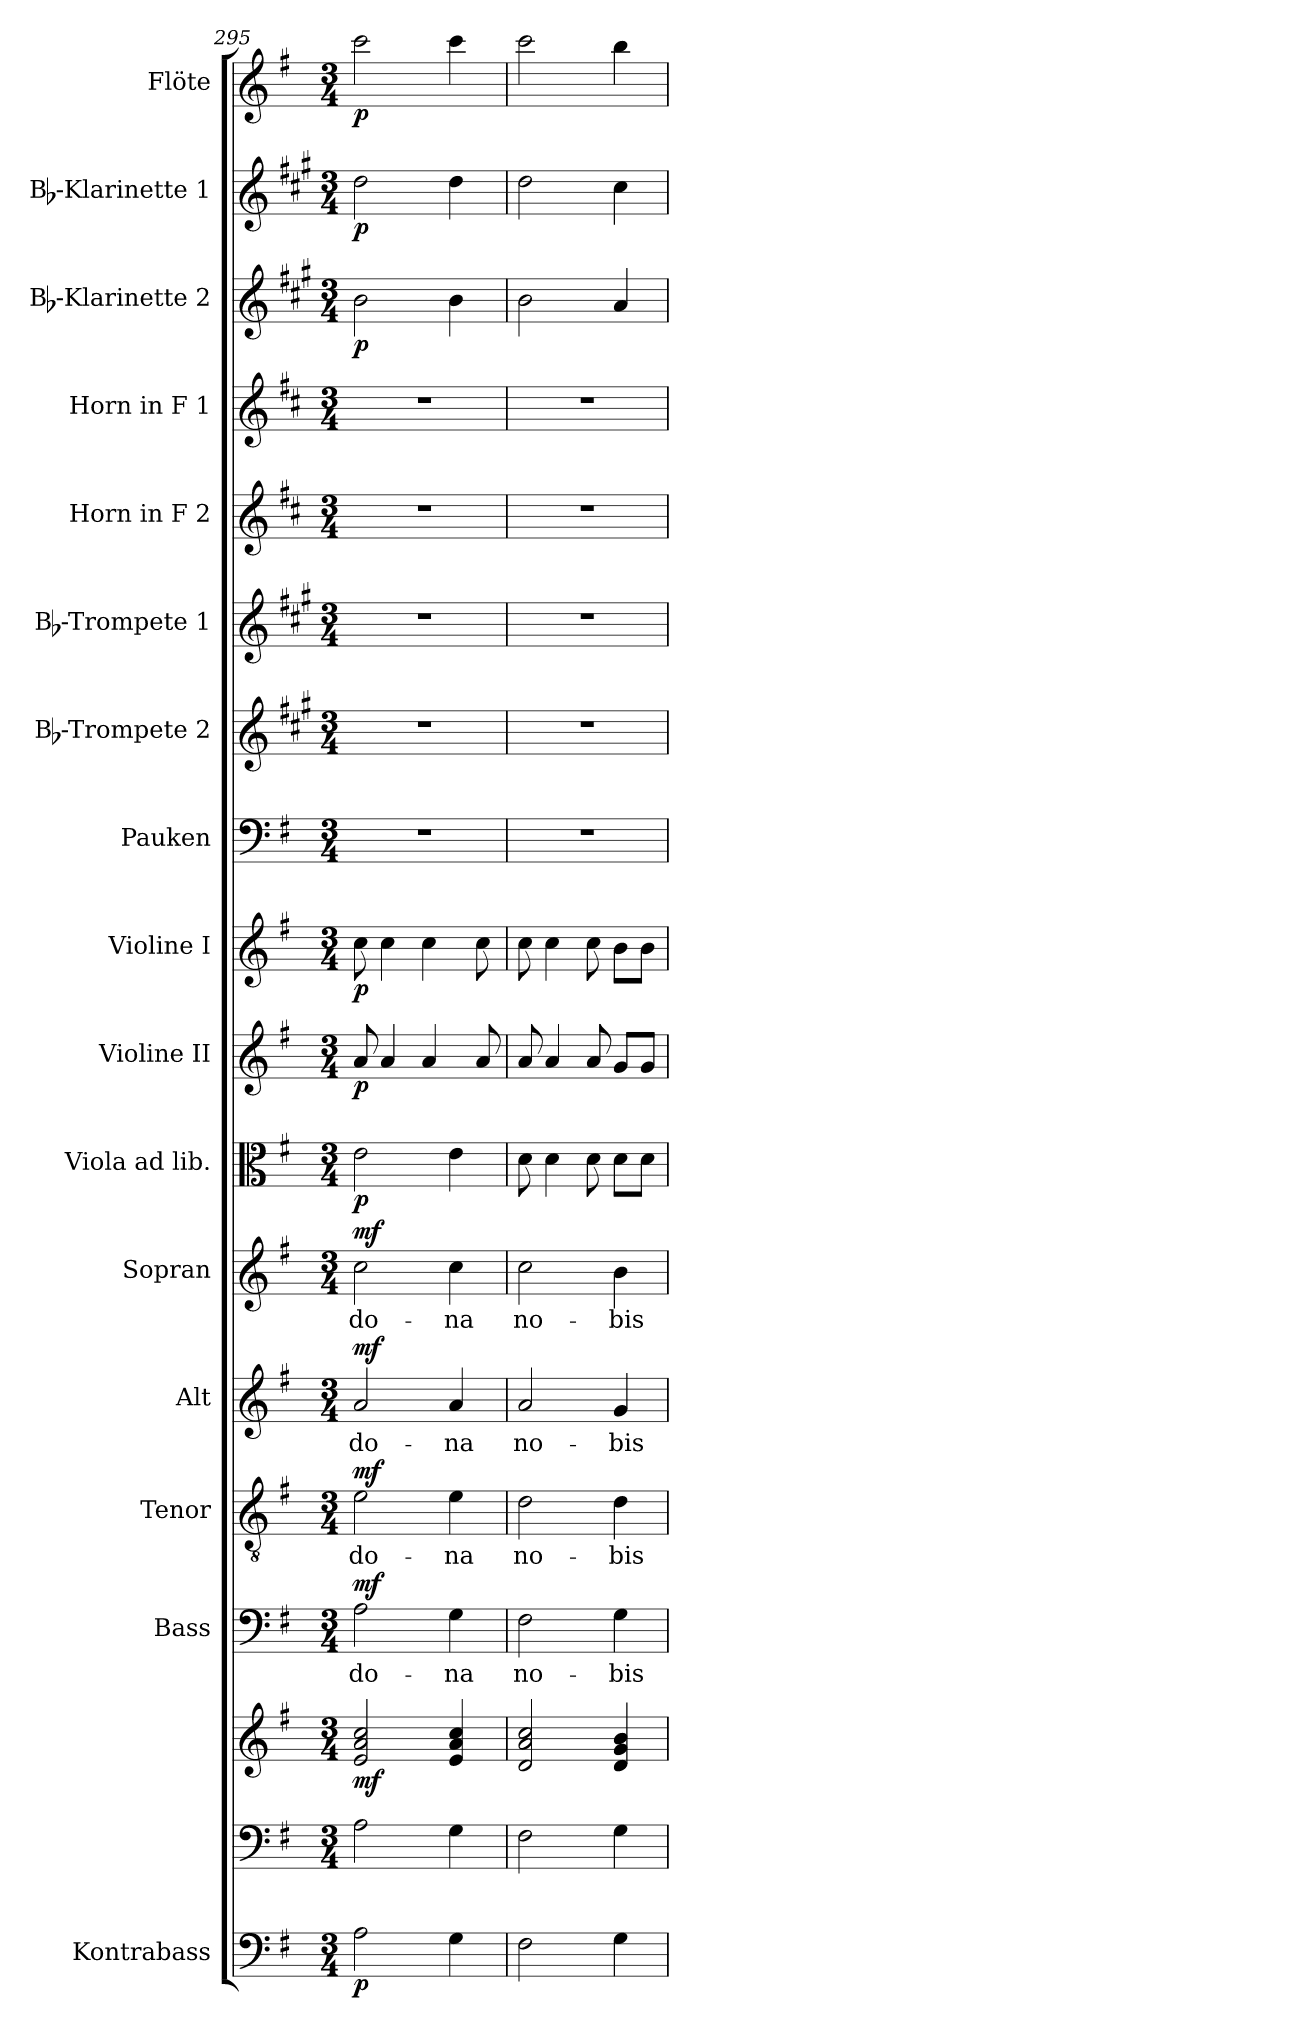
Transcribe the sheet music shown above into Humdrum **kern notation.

**kern	**dynam	**kern	**kern	**dynam	**kern	**text	**dynam	**kern	**text	**dynam	**kern	**text	**dynam	**kern	**text	**dynam	**kern	**dynam	**kern	**dynam	**kern	**dynam	**kern	**kern	**kern	**kern	**kern	**kern	**dynam	**kern	**dynam	**kern	**dynam
*part17	*part17	*part16	*part16	*part16	*part15	*part15	*part15	*part14	*part14	*part14	*part13	*part13	*part13	*part12	*part12	*part12	*part11	*part11	*part10	*part10	*part9	*part9	*part8	*part7	*part6	*part5	*part4	*part3	*part3	*part2	*part2	*part1	*part1
*staff18	*staff18	*staff17	*staff16	*staff16/17	*staff15	*staff15	*staff15	*staff14	*staff14	*staff14	*staff13	*staff13	*staff13	*staff12	*staff12	*staff12	*staff11	*staff11	*staff10	*staff10	*staff9	*staff9	*staff8	*staff7	*staff6	*staff5	*staff4	*staff3	*staff3	*staff2	*staff2	*staff1	*staff1
*I"Kontrabass	*	*	*	*	*I"Bass	*	*	*I"Tenor	*	*	*I"Alt	*	*	*I"Sopran	*	*	*I"Viola ad lib.	*	*I"Violine II	*	*I"Violine I	*	*I"Pauken	*I"Bb-Trompete 2	*I"Bb-Trompete 1	*I"Horn in F 2	*I"Horn in F 1	*I"Bb-Klarinette 2	*	*I"Bb-Klarinette 1	*	*I"Flöte	*
*I'Kb.	*	*	*	*	*I'B.	*	*	*I'T.	*	*	*I'A.	*	*	*I'S.	*	*	*I'Vla.	*	*I'Vl. II	*	*I'Vl. I	*	*I'Pk.	*I'Bb Trp. 2	*I'Bb Trp. 1	*	*	*I'Bb Kl. 2	*	*I'Bb Kl. 1	*	*I'Fl.	*
*clefF4	*	*clefF4	*clefG2	*	*clefF4	*	*	*clefGv2	*	*	*clefG2	*	*	*clefG2	*	*	*clefC3	*	*clefG2	*	*clefG2	*	*clefF4	*clefG2	*clefG2	*clefG2	*clefG2	*clefG2	*	*clefG2	*	*clefG2	*
*ITrd7c12	*	*	*	*	*	*	*	*	*	*	*	*	*	*	*	*	*	*	*	*	*	*	*	*ITrd1c2	*ITrd1c2	*ITrd4c7	*ITrd4c7	*ITrd1c2	*	*ITrd1c2	*	*	*
*k[f#]	*	*k[f#]	*k[f#]	*	*k[f#]	*	*	*k[f#]	*	*	*k[f#]	*	*	*k[f#]	*	*	*k[f#]	*	*k[f#]	*	*k[f#]	*	*k[f#]	*k[f#]	*k[f#]	*k[f#]	*k[f#]	*k[f#]	*	*k[f#]	*	*k[f#]	*
*G:	*	*G:	*G:	*	*G:	*	*	*G:	*	*	*G:	*	*	*G:	*	*	*G:	*	*G:	*	*G:	*	*G:	*G:	*G:	*G:	*G:	*G:	*	*G:	*	*G:	*
*M3/4	*	*M3/4	*M3/4	*	*M3/4	*	*	*M3/4	*	*	*M3/4	*	*	*M3/4	*	*	*M3/4	*	*M3/4	*	*M3/4	*	*M3/4	*M3/4	*M3/4	*M3/4	*M3/4	*M3/4	*	*M3/4	*	*M3/4	*
=295	=295	=295	=295	=295	=295	=295	=295	=295	=295	=295	=295	=295	=295	=295	=295	=295	=295	=295	=295	=295	=295	=295	=295	=295	=295	=295	=295	=295	=295	=295	=295	=295	=295
!	!LO:DY:b	!	!	!LO:DY:b	!	!LO:LY:b	!LO:DY:a	!	!LO:LY:b	!LO:DY:a	!	!LO:LY:b	!LO:DY:a	!	!LO:LY:b	!LO:DY:a	!	!LO:DY:b	!	!LO:DY:b	!	!LO:DY:b	!	!	!	!	!	!	!LO:DY:b	!	!LO:DY:b	!	!LO:DY:b
2AA\	p	2A\	2e/ 2a/ 2cc/	mf	2A\	do-	mf	2e\	do-	mf	2a/	do-	mf	2cc\	do-	mf	2e\	p	8a/	p	8cc\	p	2.r	2.r	2.r	2.r	2.r	2a\	p	2cc\	p	2ccc\	p
.	.	.	.	.	.	.	.	.	.	.	.	.	.	.	.	.	.	.	4a/	.	4cc\	.	.	.	.	.	.	.	.	.	.	.	.
.	.	.	.	.	.	.	.	.	.	.	.	.	.	.	.	.	.	.	4a/	.	4cc\	.	.	.	.	.	.	.	.	.	.	.	.
!	!	!	!	!	!	!LO:LY:b	!	!	!LO:LY:b	!	!	!LO:LY:b	!	!	!LO:LY:b	!	!	!	!	!	!	!	!	!	!	!	!	!	!	!	!	!	!
4GG\	.	4G\	4e/ 4a/ 4cc/	.	4G\	-na	.	4e\	-na	.	4a/	-na	.	4cc\	-na	.	4e\	.	.	.	.	.	.	.	.	.	.	4a\	.	4cc\	.	4ccc\	.
.	.	.	.	.	.	.	.	.	.	.	.	.	.	.	.	.	.	.	8a/	.	8cc\	.	.	.	.	.	.	.	.	.	.	.	.
=296	=296	=296	=296	=296	=296	=296	=296	=296	=296	=296	=296	=296	=296	=296	=296	=296	=296	=296	=296	=296	=296	=296	=296	=296	=296	=296	=296	=296	=296	=296	=296	=296	=296
!	!	!	!	!	!	!LO:LY:b	!	!	!LO:LY:b	!	!	!LO:LY:b	!	!	!LO:LY:b	!	!	!	!	!	!	!	!	!	!	!	!	!	!	!	!	!	!
2FF#\	.	2F#\	2d/ 2a/ 2cc/	.	2F#\	no-	.	2d\	no-	.	2a/	no-	.	2cc\	no-	.	8d\	.	8a/	.	8cc\	.	2.r	2.r	2.r	2.r	2.r	2a\	.	2cc\	.	2ccc\	.
.	.	.	.	.	.	.	.	.	.	.	.	.	.	.	.	.	4d\	.	4a/	.	4cc\	.	.	.	.	.	.	.	.	.	.	.	.
.	.	.	.	.	.	.	.	.	.	.	.	.	.	.	.	.	8d\	.	8a/	.	8cc\	.	.	.	.	.	.	.	.	.	.	.	.
!	!	!	!	!	!	!LO:LY:b	!	!	!LO:LY:b	!	!	!LO:LY:b	!	!	!LO:LY:b	!	!	!	!	!	!	!	!	!	!	!	!	!	!	!	!	!	!
4GG\	.	4G\	4d/ 4g/ 4b/	.	4G\	-bis	.	4d\	-bis	.	4g/	-bis	.	4b\	-bis	.	8d\L	.	8g/L	.	8b\L	.	.	.	.	.	.	4g/	.	4b\	.	4bb\	.
.	.	.	.	.	.	.	.	.	.	.	.	.	.	.	.	.	8d\J	.	8g/J	.	8b\J	.	.	.	.	.	.	.	.	.	.	.	.
=	=	=	=	=	=	=	=	=	=	=	=	=	=	=	=	=	=	=	=	=	=	=	=	=	=	=	=	=	=	=	=	=	=
*-	*-	*-	*-	*-	*-	*-	*-	*-	*-	*-	*-	*-	*-	*-	*-	*-	*-	*-	*-	*-	*-	*-	*-	*-	*-	*-	*-	*-	*-	*-	*-	*-	*-
